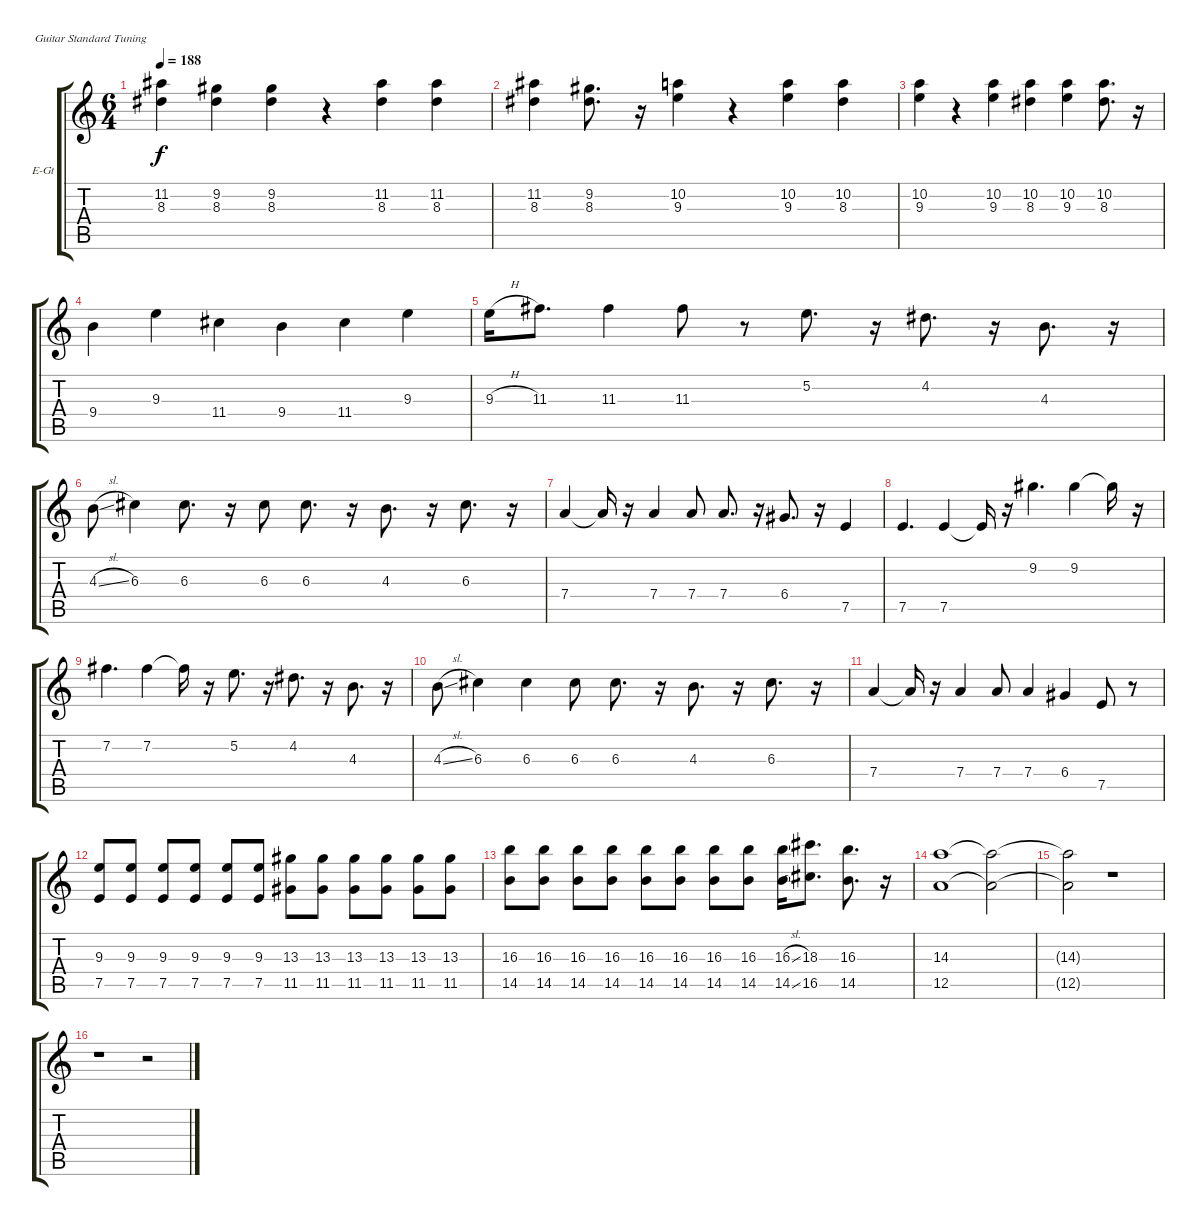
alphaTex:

\bracketExtendMode groupsimilarinstruments
\firstSystemTrackNameOrientation horizontal
\otherSystemsTrackNameOrientation horizontal
\track ("Guitar" "E-Gt") {instrument overdrivenguitar}
\staff {score tabs}
\tuning (E4 B3 G3 D3 A2 E2)
\ts (6 4)
\tempo 188
\clef g2
\ks c
(11.2 8.3).4{dy f} (9.2 8.3).4 (9.2 8.3).4 r.4 (11.2 8.3).4 (11.2 8.3).4 |
(11.2 8.3).4 (9.2 8.3).8{d} r.16 (10.2 9.3).4 r.4 (10.2 9.3).4 (10.2 8.3).4 |
(10.2 9.3).4 r.4 (10.2 9.3).4 (10.2 8.3).4 (10.2 9.3).4 (10.2 8.3).8{d} r.16 |
9.4.4 9.3.4 11.4.4 9.4.4 11.4.4 9.3.4 |
9.3{h}.16 11.3.8{d} 11.3.4 11.3.8 r.8 5.2.8{d} r.16 4.2.8{d} r.16 4.3.8{d} r.16 |
4.3{sl}.8 6.3.4 6.3.8{d} r.16 6.3.8 6.3.8{d} r.16 4.3.8{d} r.16 6.3.8{d} r.16 |
7.4.4 7.4{t}.16 r.16 7.4.4 7.4.8 7.4.8{d} r.16 6.4.8{d} r.16 7.5.4 |
7.5.4{d} 7.5.4 7.5{t}.16 r.16 9.2.4{d} 9.2.4 9.2{t}.16 r.16 |
7.2.4{d} 7.2.4 7.2{t}.16 r.16 5.2.8{d} r.16 4.2.8{d} r.16 4.3.8{d} r.16 |
4.3{sl}.8 6.3.4 6.3.4 6.3.8 6.3.8{d} r.16 4.3.8{d} r.16 6.3.8{d} r.16 |
7.4.4 7.4{t}.16 r.16 7.4.4 7.4.8 7.4.4 6.4.4 7.5.8 r.8 |
(9.3 7.5).8 (9.3 7.5).8 (9.3 7.5).8 (9.3 7.5).8 (9.3 7.5).8 (9.3 7.5).8 (13.3 11.5).8 (13.3 11.5).8 (13.3 11.5).8 (13.3 11.5).8 (13.3 11.5).8 (13.3 11.5).8 |
(16.3 14.5).8 (16.3 14.5).8 (16.3 14.5).8 (16.3 14.5).8 (16.3 14.5).8 (16.3 14.5).8 (16.3 14.5).8 (16.3 14.5).8 (16.3{sl} 14.5{sl}).16 (18.3 16.5).8{d} (16.3 14.5).8{d} r.16 |
(14.3 12.5).1 (14.3{t} 12.5{t}).2 |
(14.3{t} 12.5{t}).2 r.1 |
r.1 r.2
